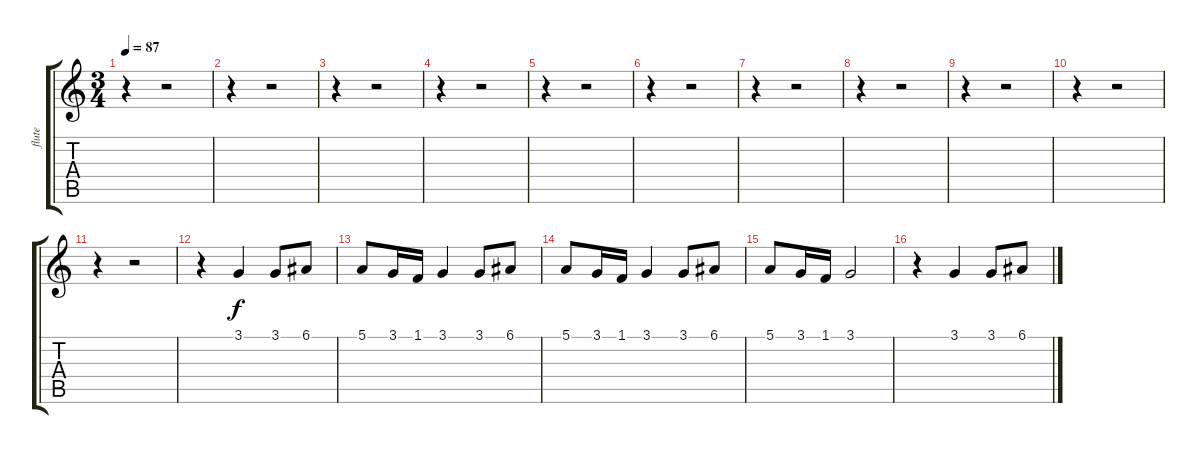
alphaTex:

\track ("flute" "flute") {instrument flute}
\staff {score tabs}
\tuning (E4 B3 G3 D3 A2 E2) {hide}
\ts (3 4)
\tempo 87
\clef g2
\ks c
r.4{dy f} r.2 |
r.4 r.2 |
r.4 r.2 |
r.4 r.2 |
r.4 r.2 |
r.4 r.2 |
r.4 r.2 |
r.4 r.2 |
r.4 r.2 |
r.4 r.2 |
r.4 r.2 |
r.4 3.1.4 3.1.8 6.1.8 |
5.1.8 3.1.16 1.1.16 3.1.4 3.1.8 6.1.8 |
5.1.8 3.1.16 1.1.16 3.1.4 3.1.8 6.1.8 |
5.1.8 3.1.16 1.1.16 3.1.2 |
r.4 3.1.4 3.1.8 6.1.8
